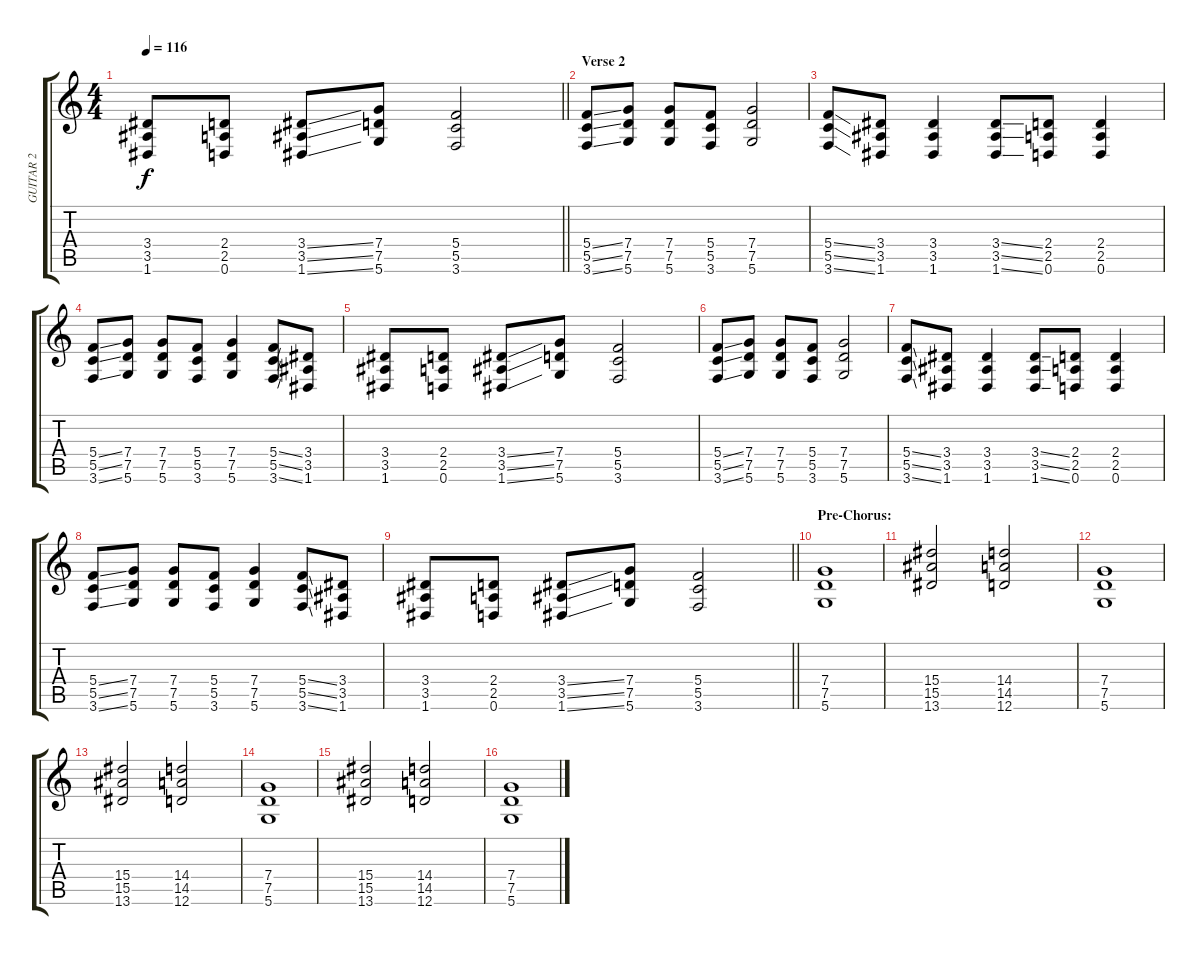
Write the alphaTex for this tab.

\track ("GUITAR 2" "GUITAR 2") {instrument overdrivenguitar}
\staff {score tabs}
\tuning (D4 A3 F3 C3 G2 D2) {hide}
\ts (4 4)
\tempo 116
\clef g2
\barLineRight lightlight
\ks c
(3.4 3.5 1.6).8{dy f} (2.4 2.5 0.6).8 (3.4{ss} 3.5{ss} 1.6{ss}).8 (7.4 7.5 5.6).8 (5.4 5.5 3.6).2 |
\section ("" "Verse 2")
(5.4{ss} 5.5{ss} 3.6{ss}).8 (7.4 7.5 5.6).8 (7.4 7.5 5.6).8 (5.4 5.5 3.6).8 (7.4 7.5 5.6).2 |
(5.4{ss} 5.5{ss} 3.6{ss}).8 (3.4 3.5 1.6).8 (3.4 3.5 1.6).4 (3.4{ss} 3.5{ss} 1.6{ss}).8 (2.4 2.5 0.6).8 (2.4 2.5 0.6).4 |
(5.4{ss} 5.5{ss} 3.6{ss}).8 (7.4 7.5 5.6).8 (7.4 7.5 5.6).8 (5.4 5.5 3.6).8 (7.4 7.5 5.6).4 (5.4{ss} 5.5{ss} 3.6{ss}).8 (3.4 3.5 1.6).8 |
(3.4 3.5 1.6).8 (2.4 2.5 0.6).8 (3.4{ss} 3.5{ss} 1.6{ss}).8 (7.4 7.5 5.6).8 (5.4 5.5 3.6).2 |
(5.4{ss} 5.5{ss} 3.6{ss}).8 (7.4 7.5 5.6).8 (7.4 7.5 5.6).8 (5.4 5.5 3.6).8 (7.4 7.5 5.6).2 |
(5.4{ss} 5.5{ss} 3.6{ss}).8 (3.4 3.5 1.6).8 (3.4 3.5 1.6).4 (3.4{ss} 3.5{ss} 1.6{ss}).8 (2.4 2.5 0.6).8 (2.4 2.5 0.6).4 |
(5.4{ss} 5.5{ss} 3.6{ss}).8 (7.4 7.5 5.6).8 (7.4 7.5 5.6).8 (5.4 5.5 3.6).8 (7.4 7.5 5.6).4 (5.4{ss} 5.5{ss} 3.6{ss}).8 (3.4 3.5 1.6).8 |
\barLineRight lightlight
(3.4 3.5 1.6).8 (2.4 2.5 0.6).8 (3.4{ss} 3.5{ss} 1.6{ss}).8 (7.4 7.5 5.6).8 (5.4 5.5 3.6).2 |
\section ("" "Pre-Chorus:")
(7.4 7.5 5.6).1 |
(15.4 15.5 13.6).2 (14.4 14.5 12.6).2 |
(7.4 7.5 5.6).1 |
(15.4 15.5 13.6).2 (14.4 14.5 12.6).2 |
(7.4 7.5 5.6).1 |
(15.4 15.5 13.6).2 (14.4 14.5 12.6).2 |
(7.4 7.5 5.6).1
